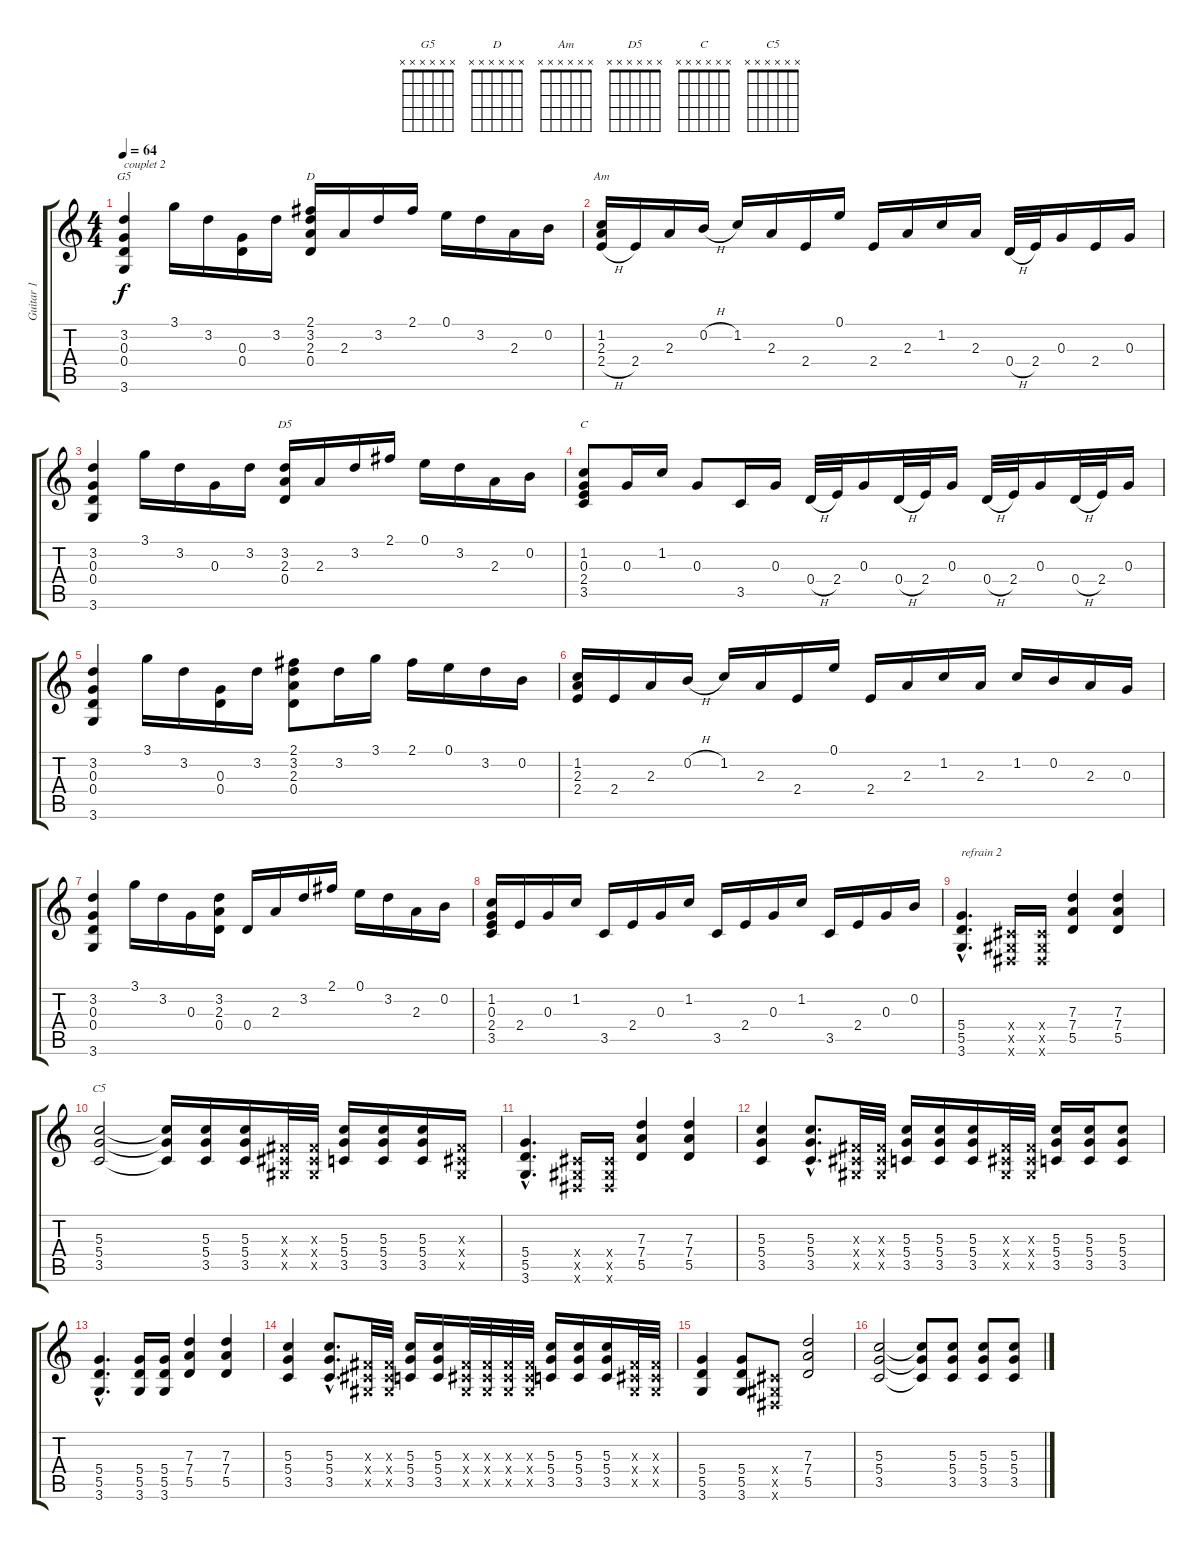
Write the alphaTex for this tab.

\track ("Guitar 1" "Guitar 1") {instrument acousticguitarsteel}
\staff {score tabs}
\tuning (E4 B3 G3 D3 A2 E2) {hide}
\chord ("G5" x x x x x x) {firstfret 0}
\chord ("D" x x x x x x) {firstfret 0}
\chord ("Am" x x x x x x) {firstfret 0}
\chord ("D5" x x x x x x) {firstfret 0}
\chord ("C" x x x x x x) {firstfret 0}
\chord ("C5" x x x x x x) {firstfret 0}
\ts (4 4)
\tempo 64
\clef g2
\ks c
(3.2 0.3 0.4 3.6).4{ch "G5" txt "couplet 2" dy f} 3.1.16 3.2.16 (0.3 0.4).16 3.2.16 (2.1 3.2 2.3 0.4).16{ch "D"} 2.3.16 3.2.16 2.1.16 0.1.16 3.2.16 2.3.16 0.2.16 |
(1.2 2.3 2.4{h}).16{ch "Am"} 2.4.16 2.3.16 0.2{h}.16 1.2.16 2.3.16 2.4.16 0.1.16 2.4.16 2.3.16 1.2.16 2.3.16 0.4{h}.32 2.4.32 0.3.16 2.4.16 0.3.16 |
(3.2 0.3 0.4 3.6).4 3.1.16 3.2.16 0.3.16 3.2.16 (3.2 2.3 0.4).16{ch "D5"} 2.3.16 3.2.16 2.1.16 0.1.16 3.2.16 2.3.16 0.2.16 |
(1.2 0.3 2.4 3.5).8{ch "C"} 0.3.16 1.2.16 0.3.8 3.5.16 0.3.16 0.4{h}.32 2.4.32 0.3.16 0.4{h}.32 2.4.32 0.3.16 0.4{h}.32 2.4.32 0.3.16 0.4{h}.32 2.4.32 0.3.16 |
(3.2 0.3 0.4 3.6).4 3.1.16 3.2.16 (0.3 0.4).16 3.2.16 (2.1 3.2 2.3 0.4).8 3.2.16 3.1.16 2.1.16 0.1.16 3.2.16 0.2.16 |
(1.2 2.3 2.4).16 2.4.16 2.3.16 0.2{h}.16 1.2.16 2.3.16 2.4.16 0.1.16 2.4.16 2.3.16 1.2.16 2.3.16 1.2.16 0.2.16 2.3.16 0.3.16 |
(3.2 0.3 0.4 3.6).4 3.1.16 3.2.16 0.3.16 (3.2 2.3 0.4).16 0.4.16 2.3.16 3.2.16 2.1.16 0.1.16 3.2.16 2.3.16 0.2.16 |
(1.2 0.3 2.4 3.5).16 2.4.16 0.3.16 1.2.16 3.5.16 2.4.16 0.3.16 1.2.16 3.5.16 2.4.16 0.3.16 1.2.16 3.5.16 2.4.16 0.3.16 0.2.16 |
(5.4{hac} 5.5{hac} 3.6{hac}).4{d txt "refrain 2"} (-1.4{x} -1.5{x} -1.6{x}).16 (-1.4{x} -1.5{x} -1.6{x}).16 (7.3 7.4 5.5).4 (7.3 7.4 5.5).4 |
(5.3 5.4 3.5).2{ch "C5"} (5.3{t} 5.4{t} 3.5{t}).16 (5.3 5.4 3.5).16 (5.3 5.4 3.5).16 (-1.3{x} -1.4{x} -1.5{x}).32 (-1.3{x} -1.4{x} -1.5{x}).32 (5.3 5.4 3.5).16 (5.3 5.4 3.5).16 (5.3 5.4 3.5).16 (-1.3{x} -1.4{x} -1.5{x}).16 |
(5.4{hac} 5.5{hac} 3.6{hac}).4{d} (-1.4{x} -1.5{x} -1.6{x}).16 (-1.4{x} -1.5{x} -1.6{x}).16 (7.3 7.4 5.5).4 (7.3 7.4 5.5).4 |
(5.3 5.4 3.5).4 (5.3{hac} 5.4{hac} 3.5{hac}).8{d} (-1.3{x} -1.4{x} -1.5{x}).32 (-1.3{x} -1.4{x} -1.5{x}).32 (5.3 5.4 3.5).16 (5.3 5.4 3.5).16 (5.3 5.4 3.5).16 (-1.3{x} -1.4{x} -1.5{x}).32 (-1.3{x} -1.4{x} -1.5{x}).32 (5.3 5.4 3.5).16 (5.3 5.4 3.5).16 (5.3 5.4 3.5).8 |
(5.4{hac} 5.5{hac} 3.6{hac}).4{d} (5.4 5.5 3.6).16 (5.4 5.5 3.6).16 (7.3 7.4 5.5).4 (7.3 7.4 5.5).4 |
(5.3 5.4 3.5).4 (5.3{hac} 5.4{hac} 3.5{hac}).8{d} (-1.3{x} -1.4{x} -1.5{x}).32 (-1.3{x} -1.4{x} -1.5{x}).32 (5.3 5.4 3.5).16 (5.3 5.4 3.5).16 (-1.3{x} -1.4{x} -1.5{x}).32 (-1.3{x} -1.4{x} -1.5{x}).32 (-1.3{x} -1.4{x} -1.5{x}).32 (-1.3{x} -1.4{x} -1.5{x}).32 (5.3 5.4 3.5).16 (5.3 5.4 3.5).16 (5.3 5.4 3.5).16 (-1.3{x} -1.4{x} -1.5{x}).32 (-1.3{x} -1.4{x} -1.5{x}).32 |
(5.4 5.5 3.6).4 (5.4 5.5 3.6).8 (-1.4{x} -1.5{x} -1.6{x}).8 (7.3 7.4 5.5).2 |
(5.3 5.4 3.5).2 (5.3{t} 5.4{t} 3.5{t}).8 (5.3 5.4 3.5).8 (5.3 5.4 3.5).8 (5.3 5.4 3.5).8
